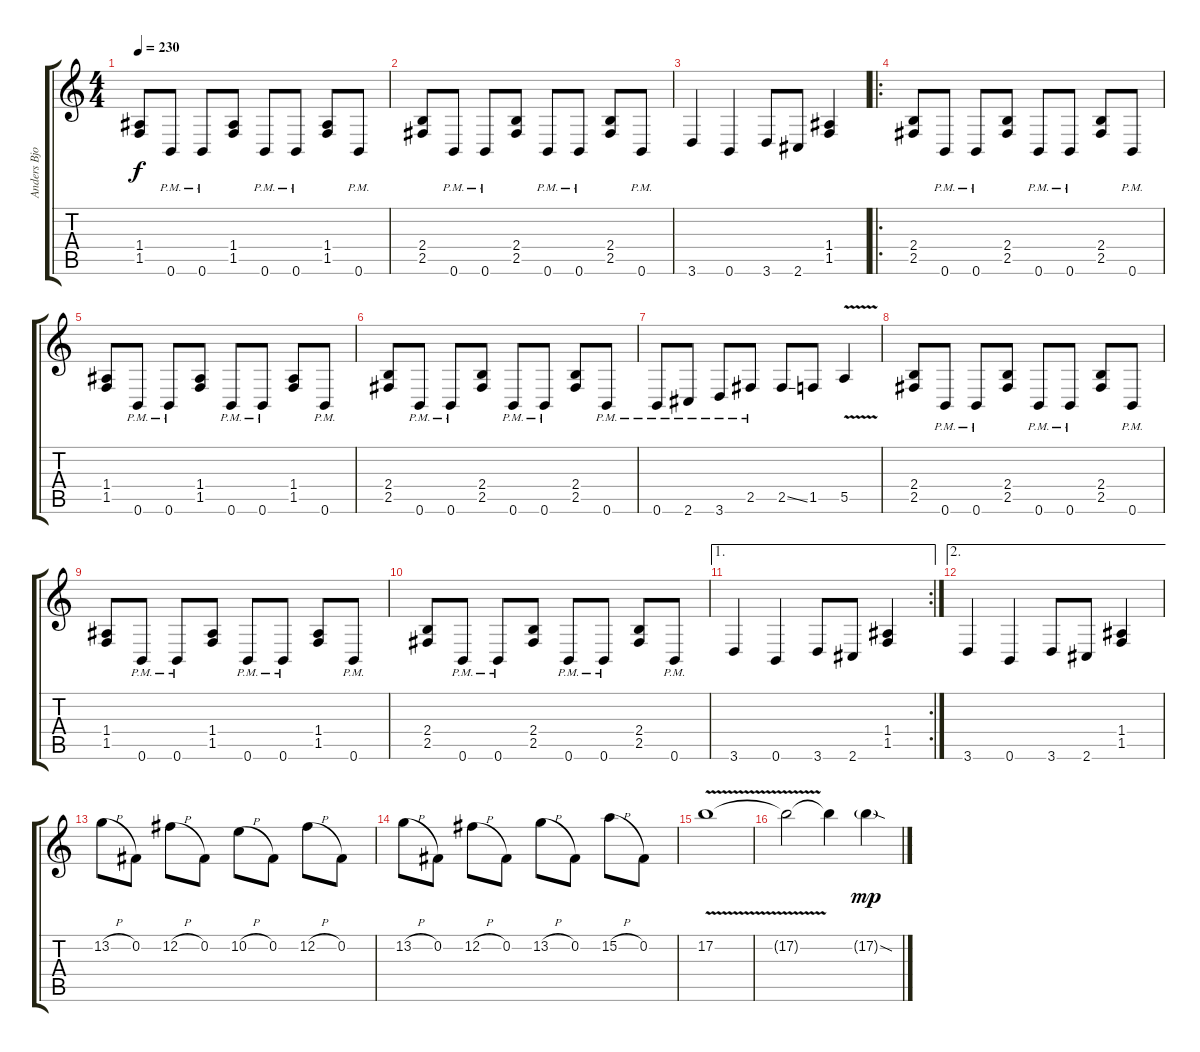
\track ("Anders Bjorler - Lead Guitar" "Anders Bjo") {instrument overdrivenguitar}
\staff {score tabs}
\tuning (B3 Gb3 D3 A2 E2 B1) {hide}
\ts (4 4)
\tempo 230
\clef g2
\ks c
(1.4 1.5).8{dy f} 0.6{pm}.8 0.6{pm}.8 (1.4 1.5).8 0.6{pm}.8 0.6{pm}.8 (1.4 1.5).8 0.6{pm}.8 |
(2.4 2.5).8 0.6{pm}.8 0.6{pm}.8 (2.4 2.5).8 0.6{pm}.8 0.6{pm}.8 (2.4 2.5).8 0.6{pm}.8 |
3.6.4 0.6.4 3.6.8 2.6.8 (1.4 1.5).4 |
\ro
(2.4 2.5).8 0.6{pm}.8 0.6{pm}.8 (2.4 2.5).8 0.6{pm}.8 0.6{pm}.8 (2.4 2.5).8 0.6{pm}.8 |
(1.4 1.5).8 0.6{pm}.8 0.6{pm}.8 (1.4 1.5).8 0.6{pm}.8 0.6{pm}.8 (1.4 1.5).8 0.6{pm}.8 |
(2.4 2.5).8 0.6{pm}.8 0.6{pm}.8 (2.4 2.5).8 0.6{pm}.8 0.6{pm}.8 (2.4 2.5).8 0.6{pm}.8 |
0.6{pm}.8 2.6{pm}.8 3.6{pm}.8 2.5{pm}.8 2.5{ss}.8 1.5.8 5.5{v}.4 |
(2.4 2.5).8 0.6{pm}.8 0.6{pm}.8 (2.4 2.5).8 0.6{pm}.8 0.6{pm}.8 (2.4 2.5).8 0.6{pm}.8 |
(1.4 1.5).8 0.6{pm}.8 0.6{pm}.8 (1.4 1.5).8 0.6{pm}.8 0.6{pm}.8 (1.4 1.5).8 0.6{pm}.8 |
(2.4 2.5).8 0.6{pm}.8 0.6{pm}.8 (2.4 2.5).8 0.6{pm}.8 0.6{pm}.8 (2.4 2.5).8 0.6{pm}.8 |
\ae 1
\rc 2
3.6.4 0.6.4 3.6.8 2.6.8 (1.4 1.5).4 |
\ae 2
3.6.4 0.6.4 3.6.8 2.6.8 (1.4 1.5).4 |
13.2{h}.8 0.2.8 12.2{h}.8 0.2.8 10.2{h}.8 0.2.8 12.2{h}.8 0.2.8 |
13.2{h}.8 0.2.8 12.2{h}.8 0.2.8 13.2{h}.8 0.2.8 15.2{h}.8 0.2.8 |
17.2{v}.1 |
17.2{t}.2 17.2{t}.4 17.2{sod g}.4{dy mp}
